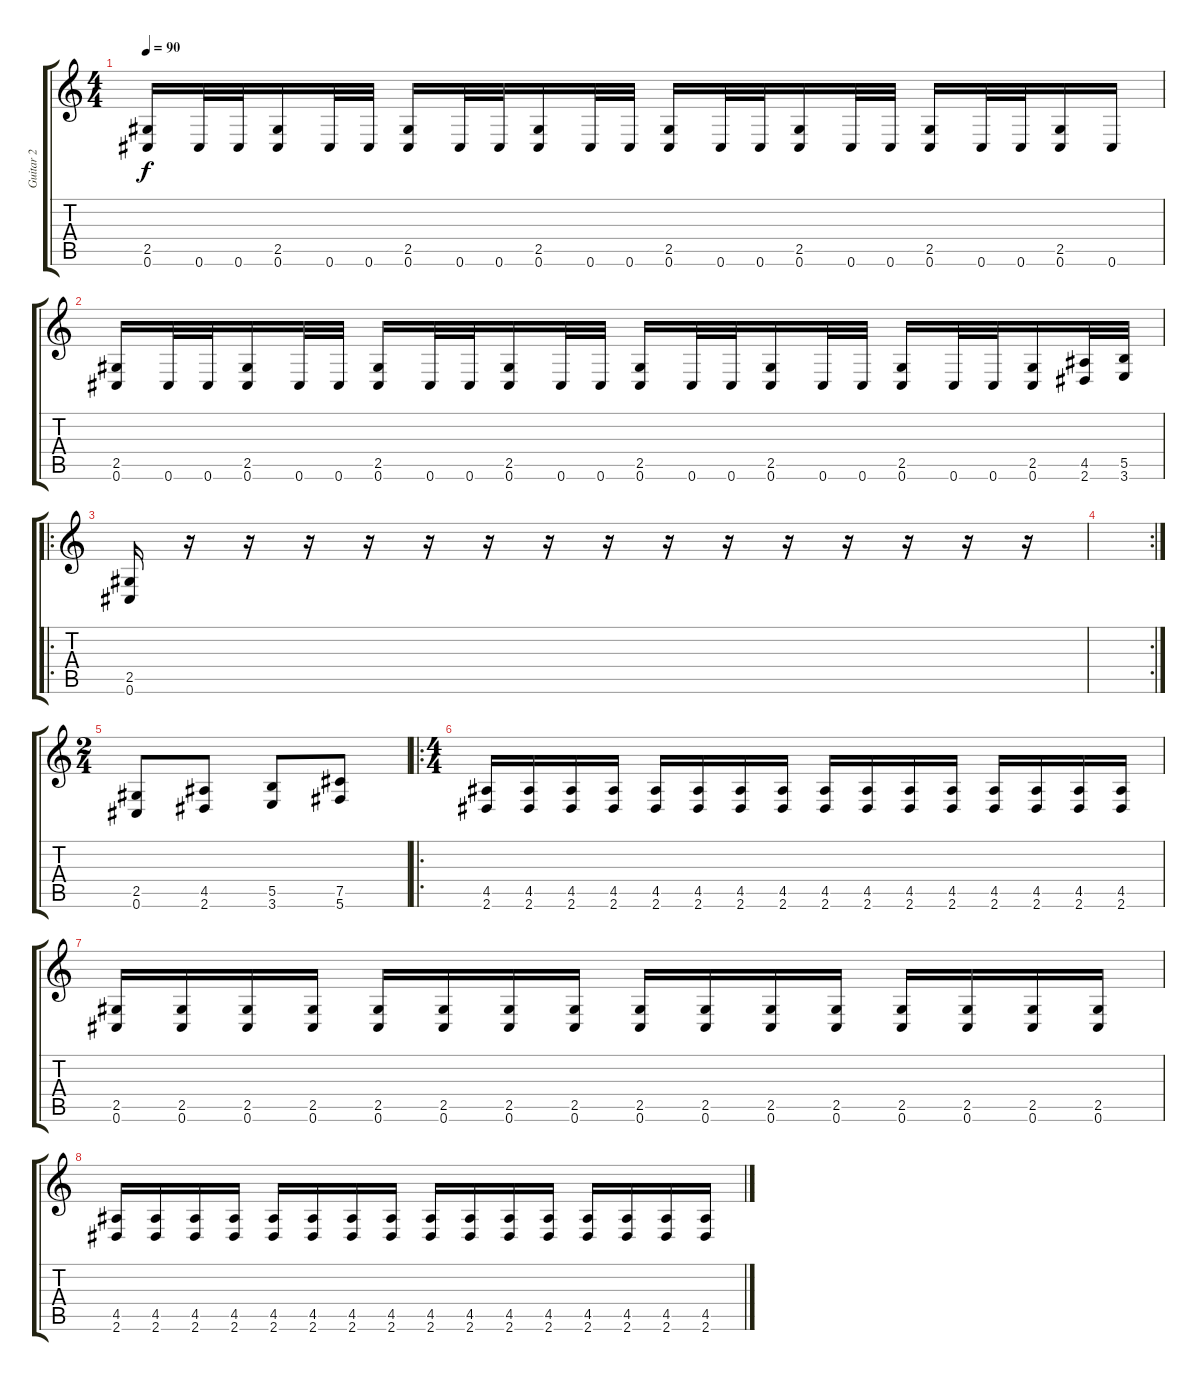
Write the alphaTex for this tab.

\track ("Guitar 2 " "Guitar 2 ") {instrument distortionguitar}
\staff {score tabs}
\tuning (Db4 Ab3 E3 B2 Gb2 Db2) {hide}
\ts (4 4)
\tempo 90
\clef g2
\ks c
(2.5 0.6).16{dy f} 0.6.32 0.6.32 (2.5 0.6).16 0.6.32 0.6.32 (2.5 0.6).16 0.6.32 0.6.32 (2.5 0.6).16 0.6.32 0.6.32 (2.5 0.6).16 0.6.32 0.6.32 (2.5 0.6).16 0.6.32 0.6.32 (2.5 0.6).16 0.6.32 0.6.32 (2.5 0.6).16 0.6.16 |
(2.5 0.6).16 0.6.32 0.6.32 (2.5 0.6).16 0.6.32 0.6.32 (2.5 0.6).16 0.6.32 0.6.32 (2.5 0.6).16 0.6.32 0.6.32 (2.5 0.6).16 0.6.32 0.6.32 (2.5 0.6).16 0.6.32 0.6.32 (2.5 0.6).16 0.6.32 0.6.32 (2.5 0.6).16 (4.5 2.6).32 (5.5 3.6).32 |
\ro
(2.5 0.6).16 r.16 r.16 r.16 r.16 r.16 r.16 r.16 r.16 r.16 r.16 r.16 r.16 r.16 r.16 r.16 |
\rc 2
|
\ts (2 4)
(2.5 0.6).8 (4.5 2.6).8 (5.5 3.6).8 (7.5 5.6).8 |
\ro
\ts (4 4)
(4.5 2.6).16 (4.5 2.6).16 (4.5 2.6).16 (4.5 2.6).16 (4.5 2.6).16 (4.5 2.6).16 (4.5 2.6).16 (4.5 2.6).16 (4.5 2.6).16 (4.5 2.6).16 (4.5 2.6).16 (4.5 2.6).16 (4.5 2.6).16 (4.5 2.6).16 (4.5 2.6).16 (4.5 2.6).16 |
(2.5 0.6).16 (2.5 0.6).16 (2.5 0.6).16 (2.5 0.6).16 (2.5 0.6).16 (2.5 0.6).16 (2.5 0.6).16 (2.5 0.6).16 (2.5 0.6).16 (2.5 0.6).16 (2.5 0.6).16 (2.5 0.6).16 (2.5 0.6).16 (2.5 0.6).16 (2.5 0.6).16 (2.5 0.6).16 |
(4.5 2.6).16 (4.5 2.6).16 (4.5 2.6).16 (4.5 2.6).16 (4.5 2.6).16 (4.5 2.6).16 (4.5 2.6).16 (4.5 2.6).16 (4.5 2.6).16 (4.5 2.6).16 (4.5 2.6).16 (4.5 2.6).16 (4.5 2.6).16 (4.5 2.6).16 (4.5 2.6).16 (4.5 2.6).16
